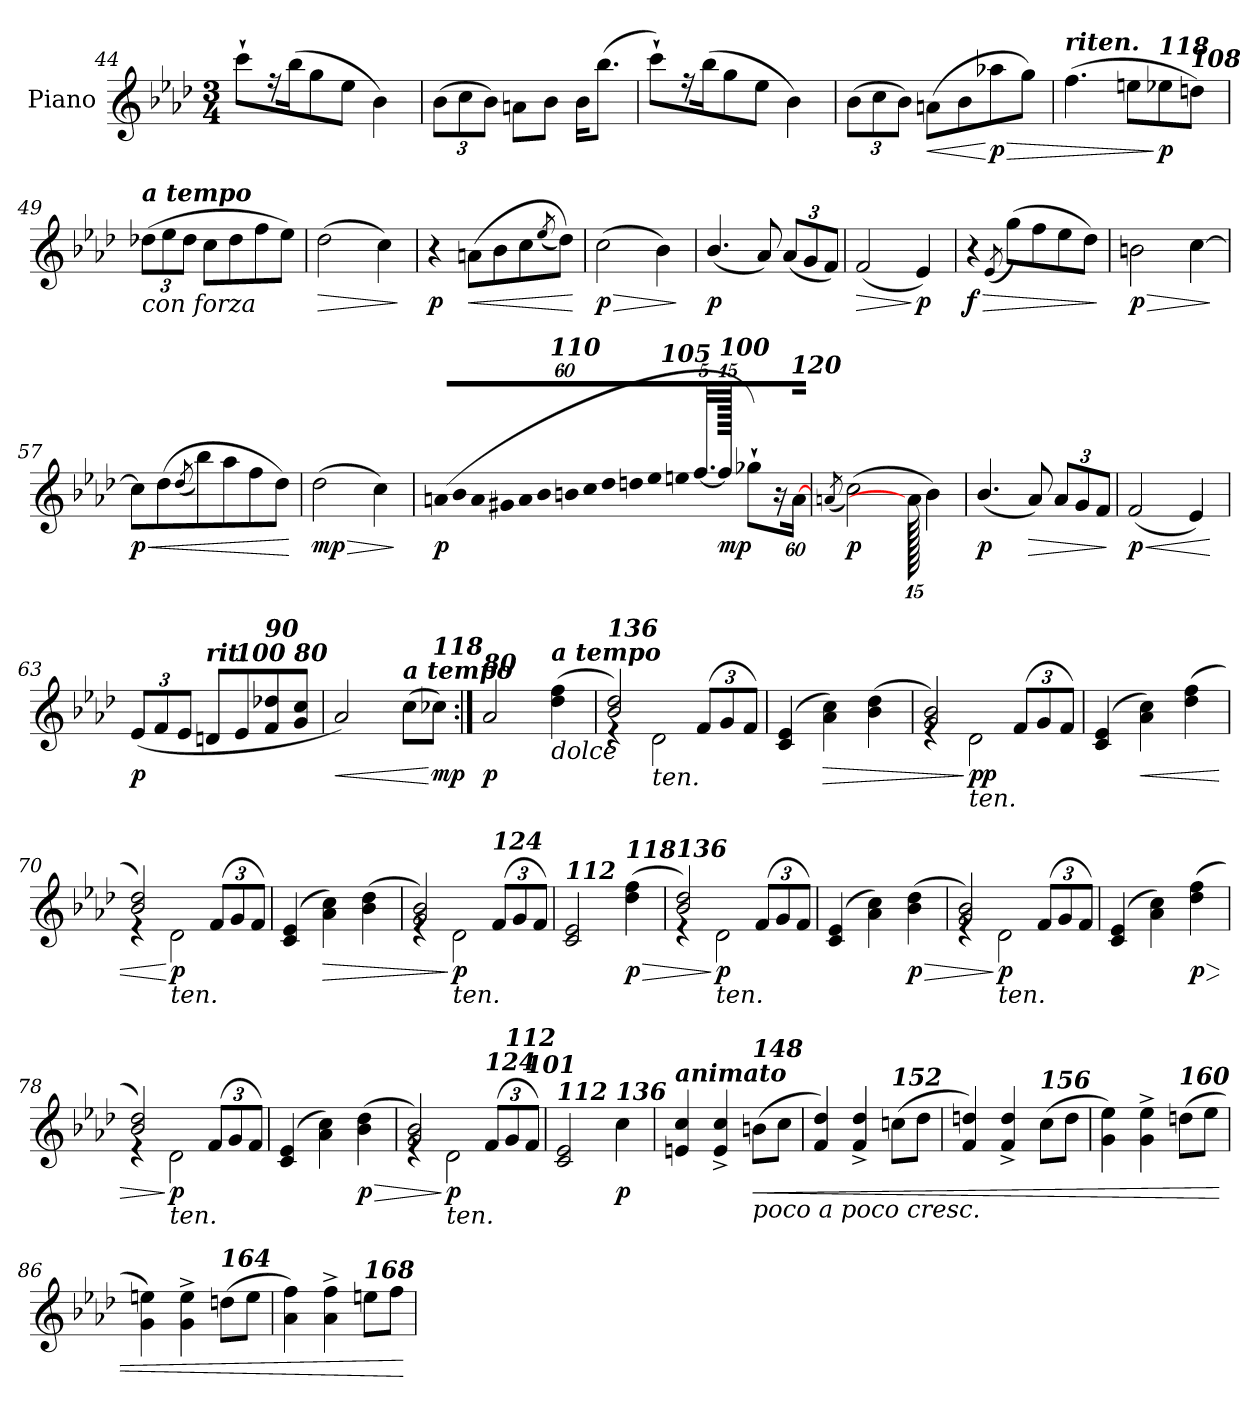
**kern	**dynam
*part1	*part1
*staff1	*staff1
*I"Piano	*
*I'Pno	*
*clefG2	*
*k[b-e-a-d-]	*
*M3/4	*
=44	=44
8ccc`\L	.
16rff	.
(16bb-\K	.
8gg\	.
8ee-\J	.
4b-\)	.
=45	=45
*Xbrackettup	*
(12b-\L	.
12cc\	.
12b-\J)	.
8an\L	.
8b-\J	.
16b-\KL	.
(8.bb-\J	.
=46	=46
8ccc`\L)	.
16rff	.
(16bb-\K	.
8gg\	.
8ee-\J	.
4b-\)	.
=47	=47
(12b-\L	.
12cc\	.
12b-\J)	.
!	!LO:HP:b
(8an\L	<
8b-\	.
!	!LO:HP:n=1:b
!	!LO:DY:n=1:b
8aa-X\	[ > p
8gg\J)	.
!!LO:LB:g=z
=48	=48
!LO:TX:a:Bi:t=riten.	!
(4.ff\	.
8een\L	.
!LO:TX:a:Bi:t=118	!
!	!LO:DY:n=1:b
8ee-X\	] p
!LO:TX:a:Bi:t=108	!
8ddn\J)	.
=49	=49
!LO:TX:a:Bi:t=a tempo	!
!LO:TX:b:i:t=con forza	!
(12dd-X\L	.
12ee-\	.
12dd-\J	.
8cc\L	.
8dd-\	.
8ff\	.
8ee-\J)	.
=50	=50
!	!LO:HP:b
(2dd-\	>
4cc\)	.
.	]
=51	=51
!	!LO:DY:b
4r	p
!	!LO:HP:b
(8an\L	<
8b-\	.
8cc\	.
(8qee-/	.
8dd-\J))	.
.	[
=52	=52
!	!LO:HP:b
!	!LO:DY:n=1:b
(2cc\	> p
4b-\)	.
.	]
=53	=53
!	!LO:DY:b
(4.b-/	p
8a-/)	.
(12a-/L	.
12g/	.
12f/J)	.
!!LO:PB:g=z
=54	=54
!	!LO:HP:b
(2f/	>
!	!LO:DY:n=1:b
4e-/)	] p
=55	=55
!	!LO:HP:b
!	!LO:DY:n=1:b
4r	> f
(8qe-/	.
(8gg\L)	.
8ff\	.
8ee-\	.
8dd-\J)	.
.	]
=56	=56
!	!LO:HP:b
!	!LO:DY:n=1:b
2bn\	> p
[4cc\	.
.	]
=57	=57
!	!LO:HP:b
!	!LO:DY:n=1:b
8cc\L]	< p
(8dd-\	.
(8qdd-/	.
8bb-\)	.
8aa-\	.
8ff\	.
8dd-\J)	.
.	[
=58	=58
!	!LO:HP:b
!	!LO:DY:n=1:b
(2dd-\	> mp
4cc\)	.
.	]
=59	=59
!LO:N:vis=8	!LO:DY:b
(960%37an/L	p
!LO:N:vis=8	!
960%37b-/	.
!LO:N:vis=8	!
960%37a/	.
!LO:N:vis=8	!
960%37g#X/	.
!LO:N:vis=8	!
960%37a/	.
!LO:N:vis=8	!
960%37b-/	.
!LO:TX:a:Bi:t=110	!
!LO:N:vis=8	!
960%37bn/	.
!LO:N:vis=8	!
960%37cc/	.
!LO:N:vis=8	!
960%37dd-/	.
!LO:N:vis=8	!
960%37ddn/	.
!LO:N:vis=8	!
960%37ee-/	.
!LO:TX:a:Bi:t=105	!
!LO:N:vis=8	!
960%37een/	.
[40.ff/J	.
960ff/]	.
!LO:TX:a:Bi:t=100	!
!	!LO:DY:b
8gg-X`\L)	mp
16r	.
!LO:TX:a:Bi:t=120	!
[960%59a\Jk	.
!!LO:LB:g=z
=60	=60
(8qan/	.
!	!LO:DY:b
(2cc\)	p
960a\]	.
4b-\)	.
=61	=61
!	!LO:DY:b
(4.b-/	p
!	!LO:HP:b
8a-/)	>
12a-/L	.
12g/	.
12f/J	.
.	]
=62	=62
!	!LO:HP:b
!	!LO:DY:n=1:b
(2f/	< p
4e-/)	.
.	[
=63	=63
!	!LO:DY:b
(12e-/L	p
12f/	.
12e-/J	.
!LO:TX:a:Bi:t=rit.	!
8dn/L	.
!LO:TX:a:Bi:t=100	!
8e-/	.
!LO:TX:a:Bi:t=90	!
8f/ 8dd-X/	.
!LO:TX:a:Bi:t=80	!
8g/ 8cc/J	.
=64	=64
!	!LO:HP:b
2a-/)	<
!LO:TX:a:Bi:t=a tempo	!
(8cc\L	.
!LO:TX:a:Bi:t=118	!
!	!LO:DY:n=1:b
8cc-X\J)	[ mp
=65:|!	=65:|!
!LO:TX:a:Bi:t=80	!
!	!LO:DY:b
2a-/	p
!LO:TX:a:Bi:t=a tempo	!
!LO:TX:b:i:t=dolce	!
(4dd-\ 4ff\	.
!!LO:LB:g=z
=66	=66
*^	*
!LO:TX:a:Bi:t=136	!	!
2b-/ 2dd-/)	4re	.
!	!LO:TX:b:i:t=ten.	!
.	2d-\	.
(12f/L	.	.
12g/	.	.
12f/J)	.	.
*v	*v	*
=67	=67
(4c/ 4e-/	.
!	!LO:HP:b
4a-\ 4cc\)	>
(4b-\ 4dd-\	.
=68	=68
*^	*
2g/ 2b-/)	4re	.
!	!LO:TX:b:i:t=ten.	!
!	!	!LO:DY:n=1:b
.	2d-\	] pp
(12f/L	.	.
12g/	.	.
12f/J)	.	.
*v	*v	*
=69	=69
(4c/ 4e-/	.
!	!LO:HP:b
4a-\ 4cc\)	<
(4dd-\ 4ff\	.
=70	=70
*^	*
2b-/ 2dd-/)	4re	.
!	!LO:TX:b:i:t=ten.	!
!	!	!LO:DY:n=1:b
.	2d-\	[ p
(12f/L	.	.
12g/	.	.
12f/J)	.	.
*v	*v	*
!!LO:LB:g=z
=71	=71
(4c/ 4e-/	.
!	!LO:HP:b
4a-\ 4cc\)	>
(4b-\ 4dd-\	.
=72	=72
*^	*
2g/ 2b-/)	4re	.
!	!LO:TX:b:i:t=ten.	!
!	!	!LO:DY:n=1:b
.	2d-\	] p
!LO:TX:a:Bi:t=124	!	!
(12f/L	.	.
12g/	.	.
12f/J)	.	.
*v	*v	*
=73	=73
!LO:TX:a:Bi:t=112	!
2c/ 2e-/	.
!LO:TX:a:Bi:t=118	!
!	!LO:HP:b
!	!LO:DY:n=1:b
(4dd-\ 4ff\	> p
=74	=74
*^	*
!LO:TX:a:Bi:t=136	!	!
2b-/ 2dd-/)	4re	.
!	!LO:TX:b:i:t=ten.	!
!	!	!LO:DY:n=1:b
.	2d-\	] p
(12f/L	.	.
12g/	.	.
12f/J)	.	.
*v	*v	*
=75	=75
(4c/ 4e-/	.
4a-\ 4cc\)	.
!	!LO:HP:b
!	!LO:DY:n=1:b
(4b-\ 4dd-\	> p
!!LO:LB:g=z
=76	=76
*^	*
2g/ 2b-/)	4re	.
!	!LO:TX:b:i:t=ten.	!
!	!	!LO:DY:n=1:b
.	2d-\	] p
(12f/L	.	.
12g/	.	.
12f/J)	.	.
*v	*v	*
=77	=77
(4c/ 4e-/	.
4a-\ 4cc\)	.
!	!LO:HP:b
!	!LO:DY:n=1:b
(4dd-\ 4ff\	> p
=78	=78
*^	*
2b-/ 2dd-/)	4re	.
!	!LO:TX:b:i:t=ten.	!
!	!	!LO:DY:n=1:b
.	2d-\	] p
(12f/L	.	.
12g/	.	.
12f/J)	.	.
*v	*v	*
=79	=79
(4c/ 4e-/	.
4a-\ 4cc\)	.
!	!LO:HP:b
!	!LO:DY:n=1:b
(4b-\ 4dd-\	> p
=80	=80
*^	*
2g/ 2b-/)	4re	.
!	!LO:TX:b:i:t=ten.	!
!	!	!LO:DY:n=1:b
.	2d-\	] p
!LO:TX:a:Bi:t=124	!	!
(12f/L	.	.
!LO:TX:a:Bi:t=112	!	!
12g/	.	.
!LO:TX:a:Bi:t=101	!	!
12f/J)	.	.
*v	*v	*
=81	=81
!LO:TX:a:Bi:t=112	!
2c/ 2e-/	.
!LO:TX:a:Bi:t=136	!
!	!LO:DY:b
4cc\	p
!!LO:LB:g=z
=82	=82
!LO:TX:a:Bi:t=animato	!
4en/ 4cc/	.
4e/^ 4cc/^	.
!LO:TX:a:Bi:t=148	!
!LO:TX:b:i:t=poco a poco cresc.	!
!	!LO:HP:b
(8bn\L	<
8cc\J	.
=83	=83
4f/ 4dd-/)	.
4f/^ 4dd-/^	.
!LO:TX:a:Bi:t=152	!
(8ccn\L	.
8dd-\J	.
=84	=84
4f/ 4ddn/)	.
4f/^ 4dd/^	.
!LO:TX:a:Bi:t=156	!
(8cc\L	.
8dd\J	.
=85	=85
4g\ 4ee-\)	.
4g\^ 4ee-\^	.
!LO:TX:a:Bi:t=160	!
(8ddn\L	.
8ee-\J	.
=86	=86
4g\ 4een\)	.
4g\^ 4ee\^	.
!LO:TX:a:Bi:t=164	!
(8ddn\L	.
8ee\J	.
!!LO:PB:g=z
=87	=87
4a-\ 4ff\)	.
4a-\^ 4ff\^	.
!LO:TX:a:Bi:t=168	!
8een\L	.
8ff\J	.
.	[
=	=
*-	*-
